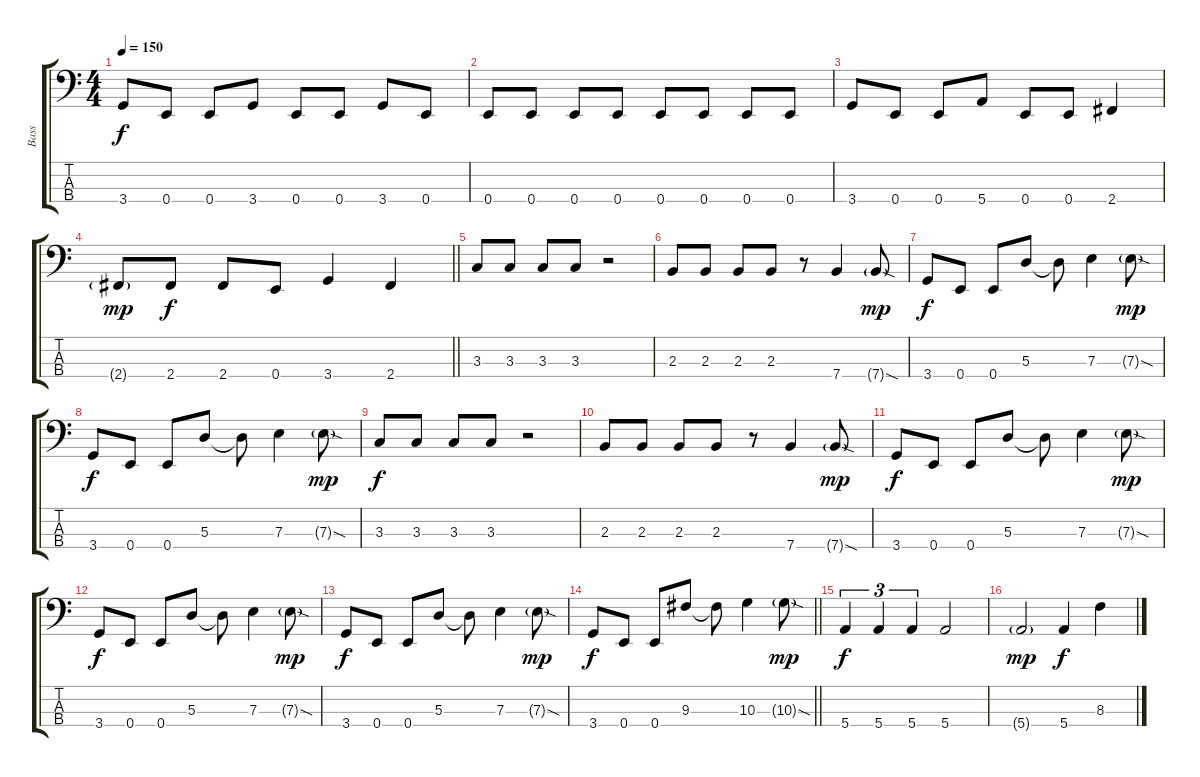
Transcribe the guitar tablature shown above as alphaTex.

\track ("Bass" "Bass") {instrument electricbasspick}
\staff {score tabs}
\tuning (G2 D2 A1 E1) {hide}
\ts (4 4)
\tempo 150
\clef f4
\ks c
3.4.8{dy f} 0.4.8 0.4.8 3.4.8 0.4.8 0.4.8 3.4.8 0.4.8 |
0.4.8 0.4.8 0.4.8 0.4.8 0.4.8 0.4.8 0.4.8 0.4.8 |
3.4.8 0.4.8 0.4.8 5.4.8 0.4.8 0.4.8 2.4.4 |
\barLineRight lightlight
2.4{g}.8{dy mp} 2.4.8{dy f} 2.4.8 0.4.8 3.4.4 2.4.4 |
3.3.8 3.3.8 3.3.8 3.3.8 r.2 |
2.3.8 2.3.8 2.3.8 2.3.8 r.8 7.4.4 7.4{sod g}.8{dy mp} |
3.4.8{dy f} 0.4.8 0.4.8 5.3.8 5.3{t}.8 7.3.4 7.3{sod g}.8{dy mp} |
3.4.8{dy f} 0.4.8 0.4.8 5.3.8 5.3{t}.8 7.3.4 7.3{sod g}.8{dy mp} |
3.3.8{dy f} 3.3.8 3.3.8 3.3.8 r.2 |
2.3.8 2.3.8 2.3.8 2.3.8 r.8 7.4.4 7.4{sod g}.8{dy mp} |
3.4.8{dy f} 0.4.8 0.4.8 5.3.8 5.3{t}.8 7.3.4 7.3{sod g}.8{dy mp} |
3.4.8{dy f} 0.4.8 0.4.8 5.3.8 5.3{t}.8 7.3.4 7.3{sod g}.8{dy mp} |
3.4.8{dy f} 0.4.8 0.4.8 5.3.8 5.3{t}.8 7.3.4 7.3{sod g}.8{dy mp} |
\barLineRight lightlight
3.4.8{dy f} 0.4.8 0.4.8 9.3.8 9.3{t}.8 10.3.4 10.3{sod g}.8{dy mp} |
5.4.4{tu (3 2) dy f} 5.4.4{tu (3 2)} 5.4.4{tu (3 2)} 5.4.2 |
5.4{g}.2{dy mp} 5.4.4{dy f} 8.3.4
